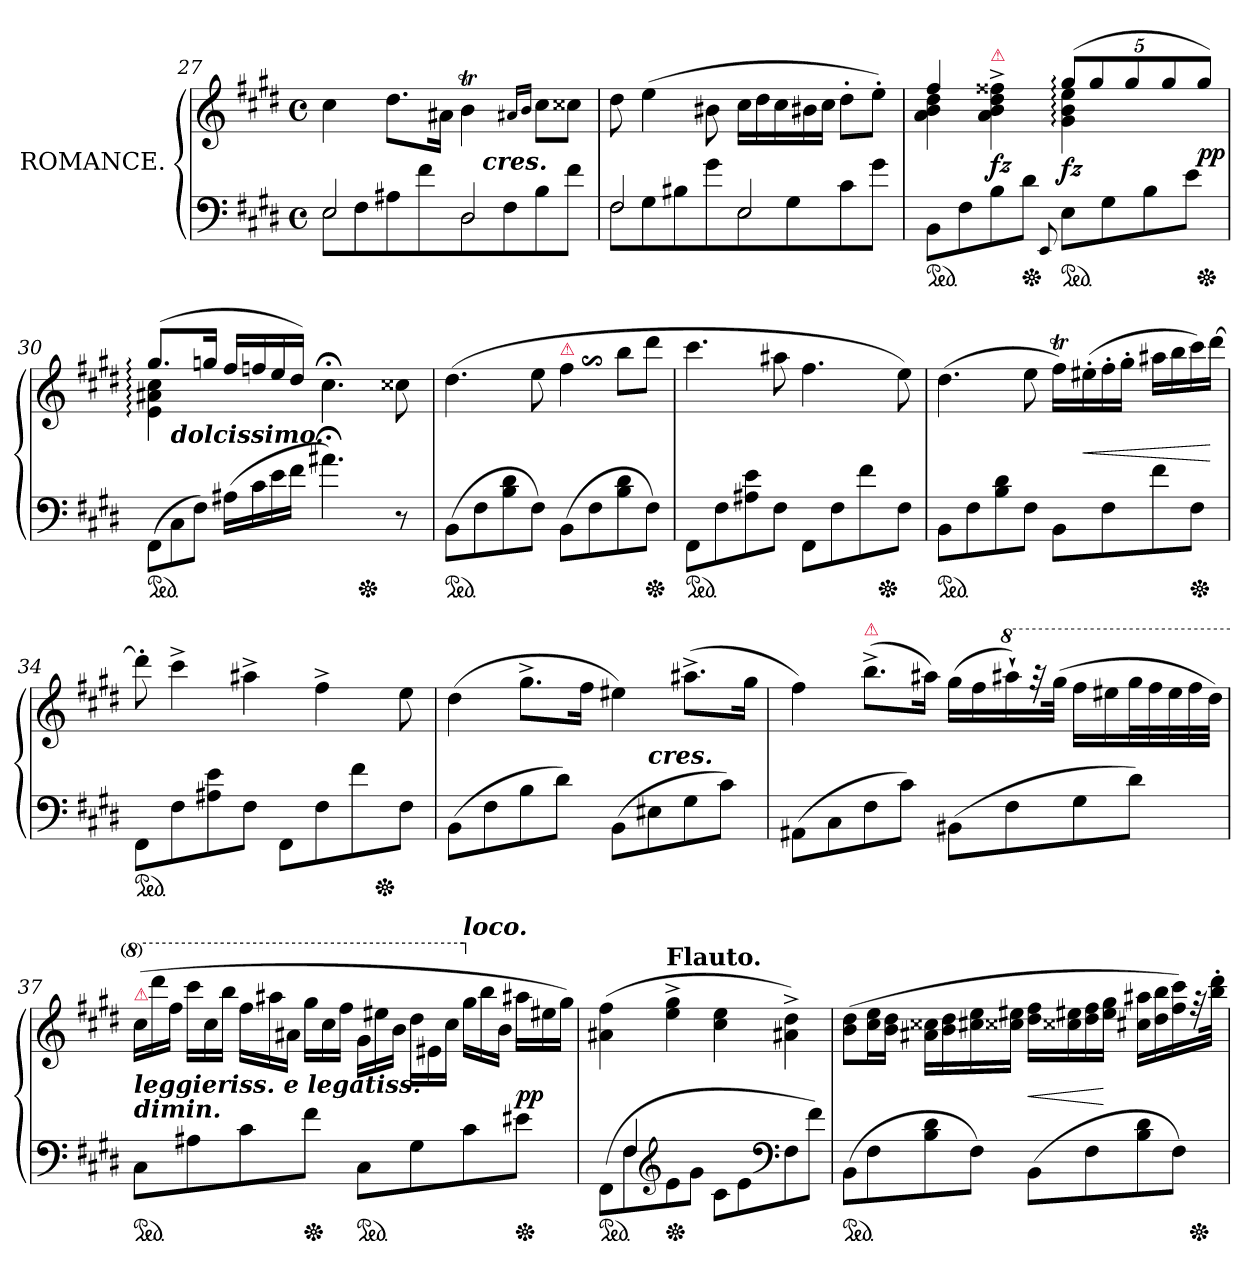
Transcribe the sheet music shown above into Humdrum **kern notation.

**kern	**kern	**dynam
*part1	*part1	*part1
*staff2	*staff1	*staff1/2
*I"ROMANCE.	*	*
*clefF4	*clefG2	*
*k[f#c#g#d#]	*k[f#c#g#d#]	*
*E:	*E:	*
*M4/4	*M4/4	*
*met(c)	*met(c)	*
=27	=27	=27
*^	*	*
!	!LO:N:vis=2	!	!
*	*	*^	*
2E	8E	4cc#	2ryy	.
.	8F#	.	.	.
.	8A#X	8.dd#L	.	.
.	8f#J	.	.	.
.	.	16a#XJk	.	.
!	!LO:N:vis=2	!	!	!
2D#	8D#	4bT	16ryy	.
!	!	!	!LO:TX:c:Bi:t=cres.	!
.	.	.	4..ryy	.
.	8F#	.	.	.
.	.	16qqa#X/LL	.	.
.	.	16qqb/JJ	.	.
.	8B	8cc#L	.	.
.	8f#J	8cc##XJ	.	.
=28	=28	=28	=28	=28
!	!LO:N:vis=2	!	!	!
*	*	*v	*v	*
2F#	8F#	8dd#	.
.	8G#	(>4ee	.
.	8B#X	.	.
.	8g#J	8b#X	.
!	!LO:N:vis=2	!	!
*	*	*Xtuplet	*
2E	8E	20cc#LL	.
.	.	20dd#	.
.	.	20cc#	.
.	8G#	.	.
.	.	20b#X	.
.	.	20cc#JJ	.
.	8c#	8dd#'L	.
.	8g#J	8ee'J)	.
*v	*v	*	*
=29	=29	=29
*	*^	*
*ped	*	*	*
8BBL	4ff#	4a 4b 4dd#	.
8F#	.	.	.
!	!LO:TX:a:color=crimson:t=⚠	!	!
8B	4ryy	4a^ 4b^ 4dd#^ 4ff##X^	fz
*Xped	*	*	*
8d#J	.	.	.
8qqEE/	.	.	.
*	*tuplet	*	*
*ped	*	*	*
8EL	(<10gg#:L	4g#: 4b: 4ee:	fz
.	10gg#	.	.
8G#	.	.	.
.	10gg#	.	.
8B	.	4ryy	.
.	10gg#	.	.
8eJ	.	.	.
*Xped	*	*	*
.	10gg#J)	.	pp
*	*v	*v	*
=30	=30	=30
*Xtuplet	*	*
*	*^	*
*ped	*	*	*
*	*	*^	*
(12FF#\L	(>8.gg#:L	4e:\ 4a#X:\ 4cc#:\	2ryy	.
!LO:TX:a:Bi:t=dolcissimo.	!	!	!	!
12C#	.	.	.	.
12F#J)	.	.	.	.
.	16ggnJk	.	.	.
(16A#XLL	16ff#/LL	2.ryy	.	.
16c#	16ffn	.	.	.
16e	16ee	.	.	.
16f#JJ	16dd#JJ)	.	.	.
4.a#X;<)	4.cc#;<\	.	8.ryy	.
*Xped	*	*	*	*
.	.	.	4ryy	.
8r	8cc##X\	.	.	.
.	.	.	16ryy	.
=31	=31	=31	=31	=31
!	!LO:TX:b:Bi:t=espressivo.	!	!	!
*	*v	*v	*v	*
*ped	*	*
(>8BBL	(>4.dd#	.
8F#	.	.
8B 8d#	.	.
8F#J)	8ee	.
!	!LO:TX:a:color=crimson:t=⚠	!
(>8BBL	4ff#$SS	.
8F#	.	.
8B 8d#	8bbL	.
*Xped	*	*
8F#J)	8ddd#J	.
=32	=32	=32
*ped	*	*
*	*^	*
8FF#L	4.ccc#	2ryy	.
8F#	.	.	.
8A#X 8e	.	.	.
8F#J	8aa#X	.	.
8FF#L	4.ff#	4ryy	.
8F#	.	.	.
8f#	.	16ryy	.
*Xped	*	*	*
.	.	8.ryy	.
8F#J	8ee)	.	.
*	*v	*v	*
=33	=33	=33
*ped	*	*
8BBL	(>4.dd#	.
8F#	.	.
8B 8d#	.	.
8F#J	8ee	.
8BBL	16ff#TLL)	.
.	(>16ee#X'	<
8F#	16ff#'	.
.	16gg#'JJ	.
8f#	16aa#XLL	.
.	16bb	.
*Xped	*	*
8F#J	16ccc#)	.
.	[16ddd#JJ	[
=34	=34	=34
*ped	*	*
*	*^	*
8FF#L	8ddd#']	2ryy	.
8F#	4ccc#^	.	.
8A#X 8e	.	.	.
8F#J	4aa#X^	.	.
8FF#L	.	4ryy	.
8F#	4ff#^	.	.
8f#	.	16ryy	.
*Xped	*	*	*
.	.	8.ryy	.
8F#J	8ee	.	.
=35	=35	=35	=35
(>8BBL	(>4dd#	2ryy	.
8F#	.	.	.
8B	8.gg#^<L	.	.
8d#J)	.	.	.
.	16ff#Jk	.	.
(>8BBL	4ee#X)	8ryy	.
!	!	!LO:TX:c:Bi:t=cres.	!
8E#X	.	4.ryy	.
8G#	(>8.aa#X^<L	.	.
8c#J)	.	.	.
.	16gg#Jk	.	.
*	*v	*v	*
=36	=36	=36
(>8AA#XL	4ff#)	.
8C#	.	.
!	!LO:TX:a:color=crimson:t=⚠	!
8F#	(>8.bb^<L	.
8c#J)	.	.
.	16aa#XJk)	.
(>8BB#XL	(>16gg#LL	.
.	16ff#	.
*	*8va	*
8F#	16aaa#X`)	.
.	32rggg	.
.	(>32ggg#JJk	.
8G#	16fff#LL	.
.	16eee#X	.
*	*Xtuplet	*
8d#J)	40ggg#L	.
.	40fff#	.
.	40eee#	.
.	40fff#	.
.	40ddd#JJJ)	.
=37	=37	=37
!	!LO:TX:c:Bi:t=dimin.	!
!	!LO:TX:b:Bi:t=leggieriss. e legatiss.	!
!	!LO:TX:a:color=crimson:t=⚠	!
*ped	*	*
8C#L	(>24ccc#LL	.
.	24dddd#	.
.	24fff#JJ	.
8A#X	24cccc#LL	.
.	24ccc#	.
.	24bbbJJ	.
8c#	24fff#LL	.
.	24aaa#X	.
.	24aa#XJJ	.
*Xped	*	*
8f#J	24ggg#LL	.
.	24ccc#	.
.	24fff#JJ	.
*ped	*	*
8C#L	24gg#LL	.
.	24eee#X	.
.	24bbJJ	.
8G#	24ddd#\LL	.
.	24ee#X	.
.	24ccc#JJ	.
*	*X8va	*
!	!LO:TX:a:Bi:t=loco.	!
8c#	24gg#LL	.
.	24bb	.
.	24bJJ	.
*Xped	*	*
8e#XJ	24aa#XLL	pp
.	24ee#X	.
.	24gg#JJ)	.
=38	=38	=38
*^	*	*
*ped	*	*	*
8ryy	(>8FF#L	(>4a#X 4ff#	.
4F#	8F#	.	.
*clefG2	*	*	*
!	!	!LO:TX:a:B:t=Flauto.	!
*Xped	*	*	*
.	8e	4ee!^< 4gg#!^<	.
8ryy	8g#J	.	.
2ryy	8c#L	4cc#! 4ee!	.
.	8e	.	.
*clefF4	*	*	*
.	8F#	4a#X!^< 4dd#!^<)	.
.	8f#J)	.	.
*v	*v	*	*
=39	=39	=39
*ped	*	*
(>8BBL	(>8b 8dd#L	.
8F#	16cc# 16eeL	.
.	16b 16dd#JJ	.
8B 8d#	16a#X 16cc##XLL	.
.	16b 16dd#	.
8F#J)	16cc#X 16ee	.
.	16cc##X 16ee#XJJ	.
(>8BBL	16dd# 16ff#LL	<
.	16cc##X 16ee#X	.
8F#	16dd# 16ff#	.
.	16ee# 16gg#JJ	[
8B 8d#	16cc#X 16aa#XLL	.
.	16dd# 16bb	.
8F#J)	16ff# 16ccc#)	.
*Xped	*	*
.	32rff	.
.	32bb' 32ddd#'JJk	.
=	=	=
*-	*-	*-
